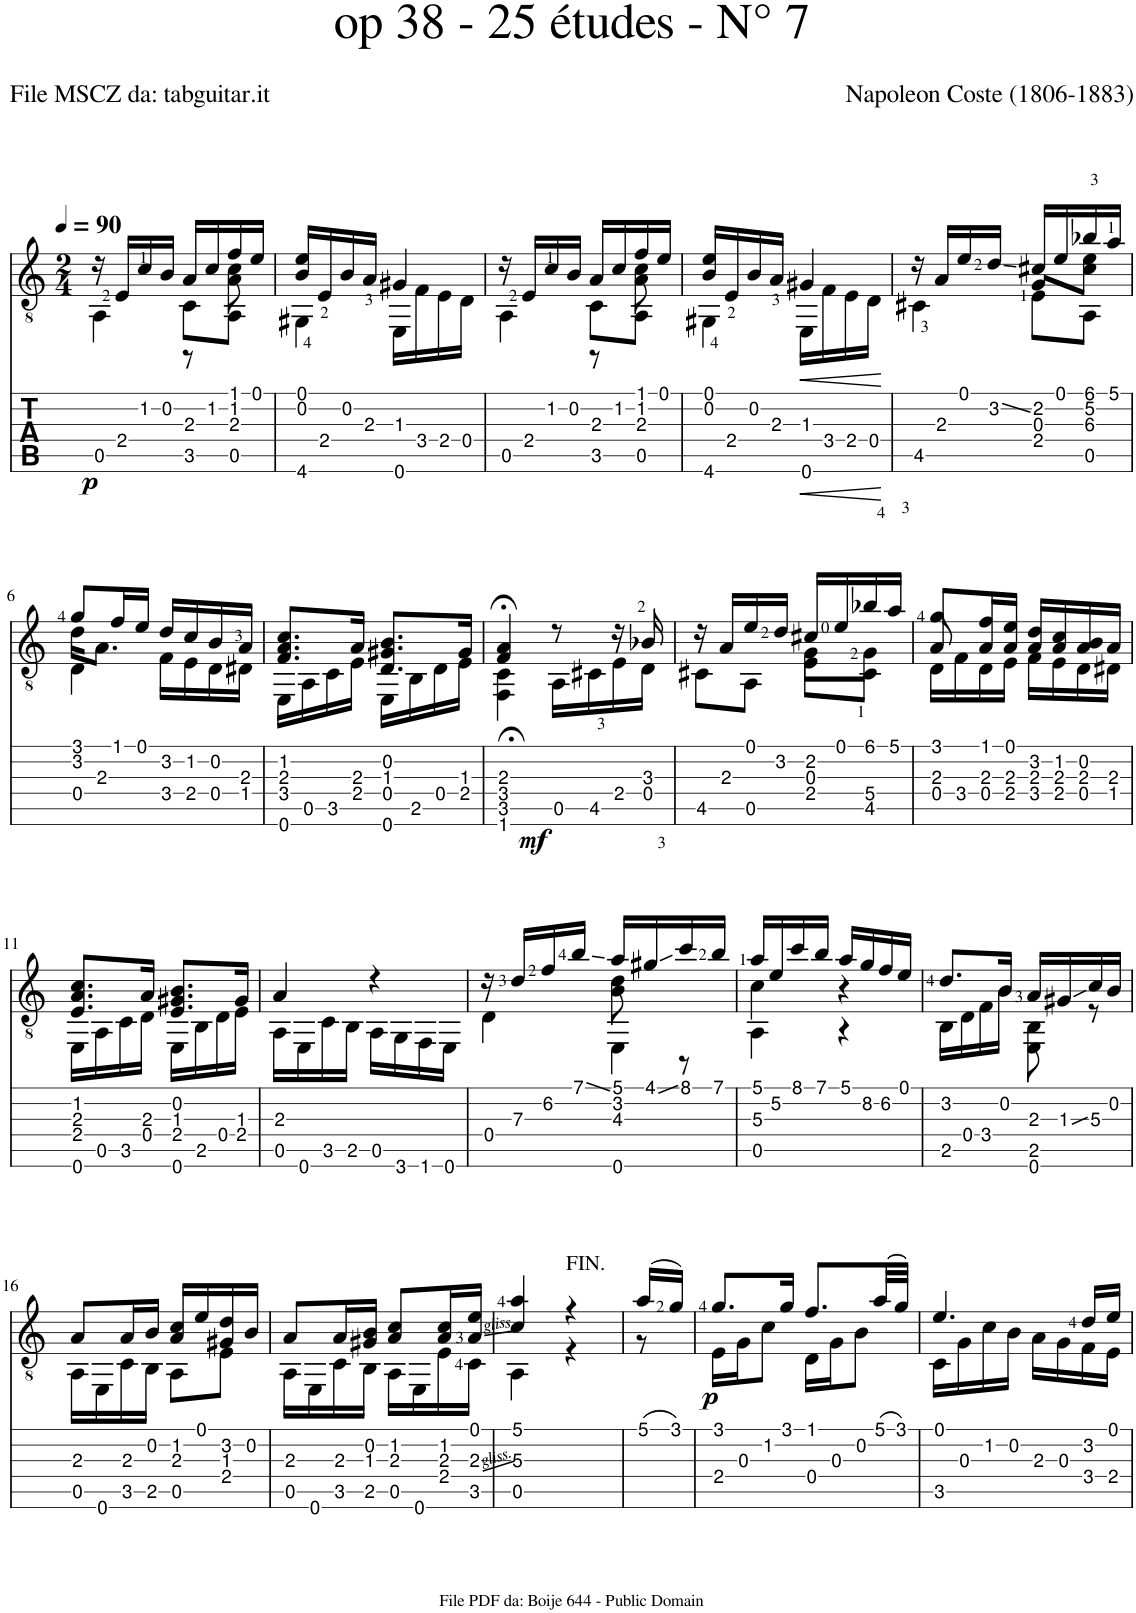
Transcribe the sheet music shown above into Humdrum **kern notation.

**kern	**kern	**dynam
*part1	*part1	*part1
*staff2	*staff1	*staff1/2
*I"Guitar	*	*
*I'Guit.	*	*
*stria6	*	*
*	*clefGv2	*
*k[]	*k[]	*
*M2/4	*M2/4	*
*MM90	*MM90	*
=1	=1	=1
*^	*^	*
*	*^	*	*^	*
!	!	!	!	!	!	!LO:DY:b=2
16r	4AA	4ryy	16r	4AA\	4ryy	p
16ELL	.	.	16E/LL	.	.	.
16c	.	.	16c/	.	.	.
16BJJ	.	.	16B/JJ	.	.	.
16ALL	8CL	8r	16A/LL	8C\L	8r	.
16cJ	.	.	16c/	.	.	.
16fL	8AAJ	8A 8c	16f/	8AA\J	8A\ 8c\	.
16eJJ	.	.	16e/JJ	.	.	.
*	*v	*v	*	*	*	*
*	*	*	*v	*v	*
=2	=2	=2	=2	=2
16B\ 16e\LL	4GG#	16B/ 16e/LL	4GG#X\	.
16EJ	.	16E/	.	.
16BL	.	16B/	.	.
16AJJ	.	16A/JJ	.	.
4G#	16EELL	4G#X/	16EE\LL	.
.	16FJ	.	16F\	.
.	16EL	.	16E\	.
.	16DJJ	.	16D\JJ	.
=3	=3	=3	=3	=3
*	*^	*	*^	*
16r	4AA	4ryy	16r	4AA\	4ryy	.
16ELL	.	.	16E/LL	.	.	.
16c	.	.	16c/	.	.	.
16BJJ	.	.	16B/JJ	.	.	.
16ALL	8CL	8r	16A/LL	8C\L	8r	.
16cJ	.	.	16c/	.	.	.
16fL	8AAJ	8A 8c	16f/	8AA\J	8A\ 8c\	.
16eJJ	.	.	16e/JJ	.	.	.
*	*v	*v	*	*	*	*
*	*	*	*v	*v	*
=4	=4	=4	=4	=4
16B\ 16e\LL	4GG#X	16B/ 16e/LL	4GG#X\	.
16EJ	.	16E/	.	.
16BL	.	16B/	.	.
16AJJ	.	16A/JJ	.	.
!	!	!	!	!LO:HP:b
4G#X	16EELL	4G#X/	16EE\LL	<
.	16FJ	.	16F\	.
.	16EL	.	16E\	.
.	16DJJ	.	16D\JJ	.
*v	*v	*	*	*
*	*v	*v	*
.	.	[
=5	=5	=5
*^	*^	*
*	*^	*	*^	*
16r	4C#	4ryy	16r	4C#X\	4ryy	.
16ALL	.	.	16A/LL	.	.	.
16e	.	.	16e/	.	.	.
16dJJ	.	.	16d/JJ	.	.	.
16c#LL	8EL	8GL	16c#X/LL	8E\L	8G/L	.
16eJ	.	.	16e/	.	.	.
16b-L	8AAJ	8c#\ 8e\J	16b-X/	8AA\J	8c#\ 8e\J	.
16aJJ	.	.	16a/JJ	.	.	.
!!LO:LB:g=z	!!	!!
=6	=6	=6	=6	=6	=6	=6
8gL	16dKL	4D	8g/L	16d\KL	4D\	.
.	8.AJ	.	.	8.A\J	.	.
16fL	.	.	16f/L	.	.	.
16eJJ	.	.	16e/JJ	.	.	.
16dLL	16FLL	4ryy	16d/LL	16F\LL	4ryy	.
16cJ	16EJ	.	16c/	16E\	.	.
16BL	16DL	.	16B/	16D\	.	.
16AJJ	16D#JJ	.	16A/JJ	16D#X\JJ	.	.
*	*v	*v	*	*	*	*
*	*	*	*v	*v	*
=7	=7	=7	=7	=7
8.F\ 8.A\ 8.c\L	16EELL	8.F/ 8.A/ 8.c/L	16EE\LL	.
.	16AAJ	.	16AA\	.
.	16CL	.	16C\	.
16AJk	16EJJ	16A/Jk	16E\JJ	.
8.D\ 8.G#\ 8.B\L	16EELL	8.D/ 8.G#X/ 8.B/L	16EE\LL	.
.	16BBJ	.	16BB\	.
.	16DL	.	16D\	.
16G#Jk	16EJJ	16G#/Jk	16E\JJ	.
=8	=8	=8	=8	=8
4F;< 4A;<	4FF 4C	4F/;< 4A/;<	4FF\ 4C\	.
!	!	!	!	!LO:DY:b=2
8r	16AALL	8r	16AA\LL	mf
.	16C#J	.	16C#X\	.
16r	16EL	16r	16E\	.
16B-	16DJJ	16B-X/	16D\JJ	.
=9	=9	=9	=9	=9
*	*^	*	*^	*
16r	8C#L	4ryy	16r	8C#X\L	4ryy	.
16ALL	.	.	16A/LL	.	.	.
16e	8AAJ	.	16e/	8AA\J	.	.
16dJJ	.	.	16d/JJ	.	.	.
16c#LL	8EL	8GL	16c#X/LL	8E\L	8G\L	.
16eJ	.	.	16e/	.	.	.
16b-L	8C#J	8GJ	16b-X/	8C#\J	8G\J	.
16aJJ	.	.	16a/JJ	.	.	.
=10	=10	=10	=10	=10	=10	=10
8gL	16DLL	8A	8g/L	16D\LL	8A/	.
.	16FJ	.	.	16F\	.	.
16A\ 16f\L	16DL	4.ryy	16A/ 16f/L	16D\	4.ryy	.
16A\ 16e\JJ	16EJJ	.	16A/ 16e/JJ	16E\JJ	.	.
16A\ 16d\LL	16FLL	.	16A/ 16d/LL	16F\LL	.	.
16A\ 16c\J	16EJ	.	16A/ 16c/	16E\	.	.
16A\ 16B\L	16DL	.	16A/ 16B/	16D\	.	.
16AJJ	16D#JJ	.	16A/JJ	16D#X\JJ	.	.
*	*v	*v	*	*	*	*
*	*	*	*v	*v	*
!!LO:LB:g=z
=11	=11	=11	=11	=11
8.E\ 8.A\ 8.c\L	16EELL	8.E/ 8.A/ 8.c/L	16EE\LL	.
.	16AAJ	.	16AA\	.
.	16CL	.	16C\	.
16AJk	16DJJ	16A/Jk	16D\JJ	.
8.E\ 8.G#\ 8.B\L	16EELL	8.E/ 8.G#X/ 8.B/L	16EE\LL	.
.	16BBJ	.	16BB\	.
.	16DL	.	16D\	.
16G#Jk	16EJJ	16G#/Jk	16E\JJ	.
=12	=12	=12	=12	=12
4A	16AALL	4A/	16AA\LL	.
.	16EEJ	.	16EE\	.
.	16CL	.	16C\	.
.	16BBJJ	.	16BB\JJ	.
4r	16AALL	4r	16AA\LL	.
.	16GGJ	.	16GG\	.
.	16FFL	.	16FF\	.
.	16EEJJ	.	16EE\JJ	.
=13	=13	=13	=13	=13
*	*^	*	*^	*
16r	4D	4ryy	16r	4D\	4ryy	.
16dLL	.	.	16d/LL	.	.	.
16f	.	.	16f/	.	.	.
16bJJ	.	.	16b/JJ	.	.	.
16aLL	4EE	8B 8d	16a/LL	4EE\	8B\ 8d\	.
16g#J	.	.	16g#X/	.	.	.
16ccL	.	8r	16cc/	.	8r	.
16bJJ	.	.	16b/JJ	.	.	.
=14	=14	=14	=14	=14	=14	=14
16aLL	4AA	4c	16a/LL	4AA\	4c\	.
16eJ	.	.	16e/	.	.	.
16ccL	.	.	16cc/	.	.	.
16bJJ	.	.	16b/JJ	.	.	.
16aLL	4r	4r	16a/LL	4r	4r	.
16gJ	.	.	16g/	.	.	.
16fL	.	.	16f/	.	.	.
16eJJ	.	.	16e/JJ	.	.	.
*	*v	*v	*	*	*	*
*	*	*	*v	*v	*
=15	=15	=15	=15	=15
8.dL	16BBLL	8.d/L	16BB\LL	.
.	16DJ	.	16D\	.
.	16FL	.	16F\	.
16BJk	16BJJ	16B/Jk	16B\JJ	.
16ALL	8EE 8BB	16A/LL	8EE\ 8BB\	.
16G#J	.	16G#X/	.	.
16cL	8r	16c/	8r	.
16BJJ	.	16B/JJ	.	.
!!LO:LB:g=z	!!
=16	=16	=16	=16	=16
8AL	16AALL	8A/L	16AA\LL	.
.	16EEJ	.	16EE\	.
16AL	16CL	16A/L	16C\	.
16BJJ	16BBJJ	16B/JJ	16BB\JJ	.
16A\ 16c\LL	8AAL	16A/ 16c/LL	8AA\L	.
16eJ	.	16e/	.	.
16G#\ 16d\L	8EJ	16G#X/ 16d/	8E\J	.
16BJJ	.	16B/JJ	.	.
=17	=17	=17	=17	=17
8AL	16AALL	8A/L	16AA\LL	.
.	16EEJ	.	16EE\	.
16AL	16CL	16A/L	16C\	.
16G#\ 16B\JJ	16BBJJ	16G#X/ 16B/JJ	16BB\JJ	.
8A\ 8c\L	16AALL	8A/ 8c/L	16AA\LL	.
.	16EEJ	.	16EE\	.
16A\ 16c\L	16EL	16A/ 16c/L	16E\	.
16A\ 16e\JJ	16CJJ	16A/ 16e/JJ	16C\JJ	.
=18	=18	=18	=18	=18
4c 4a	4AA	4c/ 4a/	4AA\	.
!	!	!LO:TX:a:t=FIN.	!	!
4r	4r	4r	4r	.
=19	=19	=19	=19	=19
16aLL	8r	(16a/LL	8r	.
!	!	!	!	!LO:DY:b
16gJJ	.	16g/JJ)	.	p
=20	=20	=20	=20	=20
8.gL	16ELL	8.g/L	16E\LL	.
.	16GJ	.	16G\J	.
.	8cJ	.	8c\J	.
16gJk	.	16g/Jk	.	.
8.fL	16DLL	8.f/L	16D\LL	.
.	16GJ	.	16G\J	.
.	8BJ	.	8B\J	.
32aLL	.	(32a/LL	.	.
32gJJJ	.	32g/JJJ)	.	.
=21	=21	=21	=21	=21
4.e	16CLL	4.e/	16C\LL	.
.	16GJ	.	16G\	.
.	16cL	.	16c\	.
.	16BJJ	.	16B\JJ	.
.	16ALL	.	16A\LL	.
.	16GJ	.	16G\	.
16dLL	16FL	16d/LL	16F\	.
16eJJ	16EJJ	16e/JJ	16E\JJ	.
*v	*v	*	*	*
*	*v	*v	*
=	=	=
*-	*-	*-
